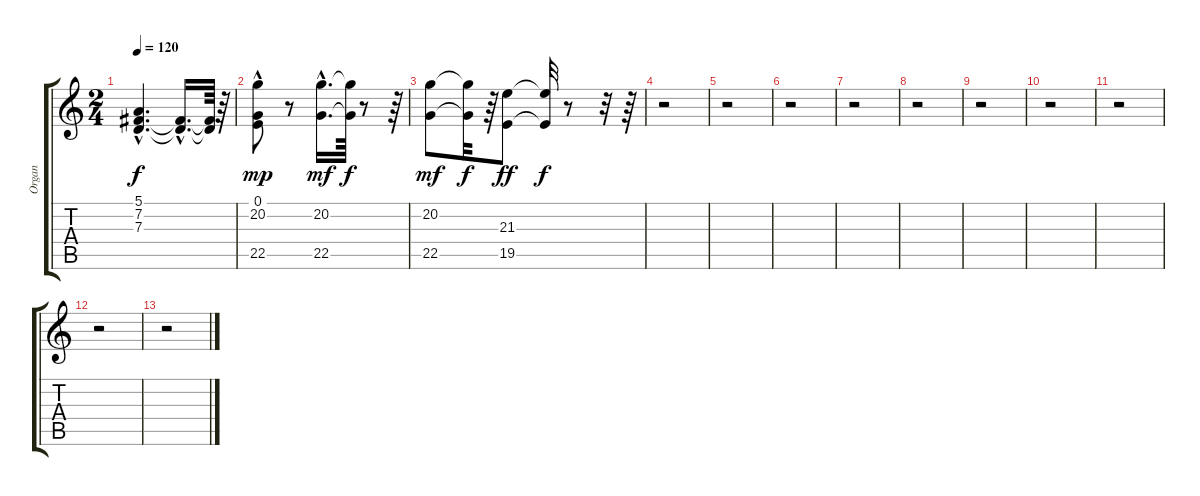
\track ("Organ " "Organ ") {instrument drawbarorgan}
\staff {score tabs}
\tuning (E4 B3 G3 D3 A2 E2) {hide}
\ts (2 4)
\tempo 120
\clef g2
\ks c
(5.1{t} 7.2{hac t} 7.3{hac t}).4{d dy f} (7.2{hac t} 7.3{hac t}).16{d} (7.2{t} 7.3{t}).64 r.64 |
(0.1{hac} 20.2 22.5).8{dy mp} r.8 (20.2{hac} 22.5{hac}).16{d dy mf} (20.2{t} 22.5{t}).64{dy f} r.8 r.64 |
(20.2 22.5).8{dy mf} (20.2{t} 22.5{t}).32{dy f} r.64 (21.3 19.5).8{dy ff} (21.3{t} 19.5{t}).32{dy f} r.8 r.32 r.64 |
r.2 |
r.2 |
r.2 |
r.2 |
r.2 |
r.2 |
r.2 |
r.2 |
r.2 |
r.2
